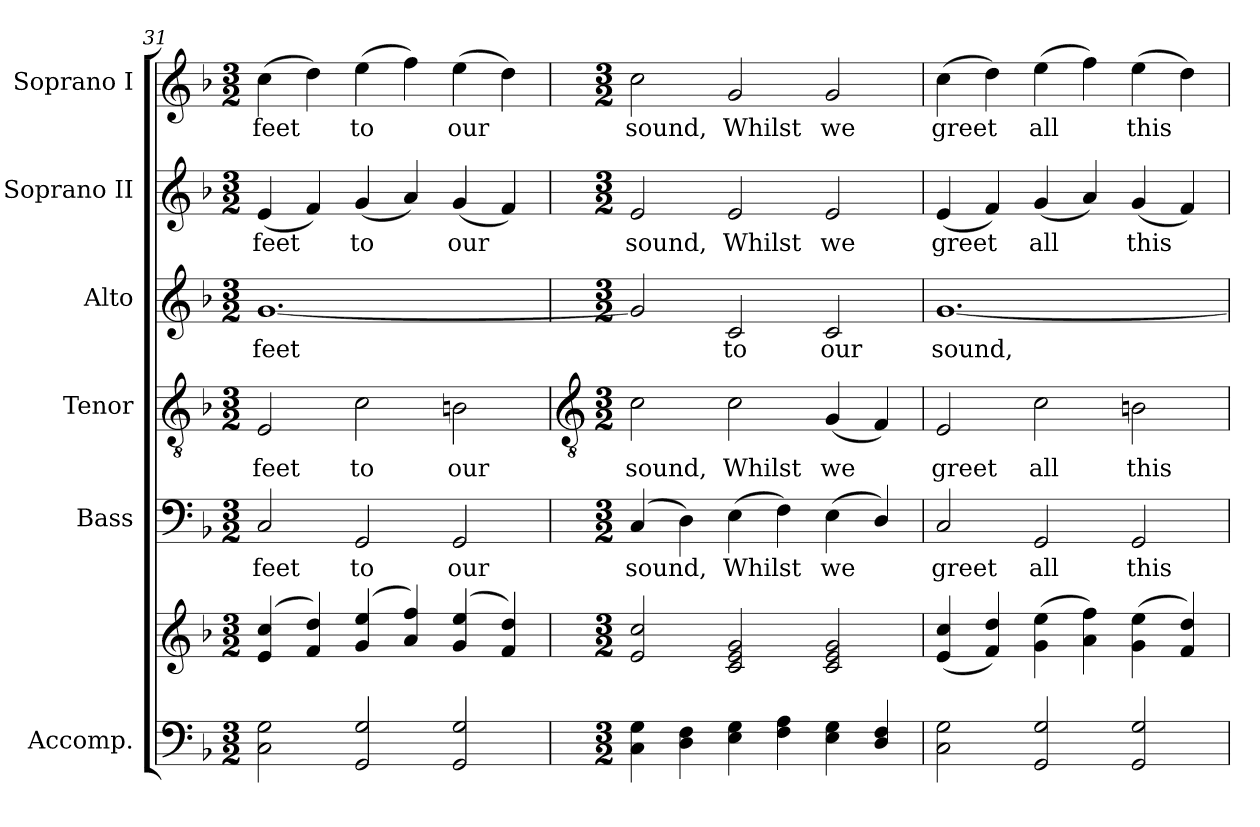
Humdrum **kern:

**kern	**kern	**kern	**text	**kern	**text	**kern	**text	**kern	**text	**kern	**text
*part6	*part6	*part5	*part5	*part4	*part4	*part3	*part3	*part2	*part2	*part1	*part1
*staff7	*staff6	*staff5	*staff5	*staff4	*staff4	*staff3	*staff3	*staff2	*staff2	*staff1	*staff1
*I"Accomp.	*	*I"Bass	*	*I"Tenor	*	*I"Alto	*	*I"Soprano II	*	*I"Soprano I	*
*	*	*I'B	*	*I'T	*	*I'A	*	*I'S II	*	*I'S I	*
*clefF4	*clefG2	*clefF4	*	*clefGv2	*	*clefG2	*	*clefG2	*	*clefG2	*
*k[b-]	*k[b-]	*k[b-]	*	*k[b-]	*	*k[b-]	*	*k[b-]	*	*k[b-]	*
*F:	*F:	*F:	*	*F:	*	*F:	*	*F:	*	*F:	*
*M3/2	*M3/2	*M3/2	*	*M3/2	*	*M3/2	*	*M3/2	*	*M3/2	*
=31	=31	=31	=31	=31	=31	=31	=31	=31	=31	=31	=31
*	*^	*	*	*	*	*	*	*	*	*	*
!	!	!LO:N:vis=1	!	!LO:LY:b	!	!LO:LY:b	!	!LO:LY:b	!	!LO:LY:b	!	!LO:LY:b
2C 2G	(<4e 4cc	1.ryy	2C	feet	2E	feet	[1.g	feet	(<4e	feet	(>4cc	feet
.	4f 4dd)	.	.	.	.	.	.	.	4f)	.	4dd)	.
!	!	!	!	!LO:LY:b	!	!LO:LY:b	!	!	!	!LO:LY:b	!	!LO:LY:b
2GG 2G	(>4g 4ee	.	2GG	to	2c	to	.	.	(<4g	to	(>4ee	to
.	4a 4ff)	.	.	.	.	.	.	.	4a)	.	4ff)	.
!	!	!	!	!LO:LY:b	!	!LO:LY:b	!	!	!	!LO:LY:b	!	!LO:LY:b
2GG 2G	(<4g 4ee	.	2GG	our	2Bn	our	.	.	(<4g	our	(>4ee	our
.	4f 4dd)	.	.	.	.	.	.	.	4f)	.	4dd)	.
*	*v	*v	*	*	*	*	*	*	*	*	*	*
!!LO:LB:g=z
=32	=32	=32	=32	=32	=32	=32	=32	=32	=32	=32	=32
*	*	*	*	*clefGv2	*	*	*	*	*	*	*
*M3/2	*M3/2	*M3/2	*	*M3/2	*	*M3/2	*	*M3/2	*	*M3/2	*
!	!	!	!LO:LY:b	!	!LO:LY:b	!	!	!	!LO:LY:b	!	!LO:LY:b
4C 4G	2e 2cc	(<4C	sound,	2c	sound,	2g]	.	2e	sound,	2cc	sound,
4D 4F	.	4D)	.	.	.	.	.	.	.	.	.
!	!	!	!LO:LY:b	!	!LO:LY:b	!	!LO:LY:b	!	!LO:LY:b	!	!LO:LY:b
4E 4G	2c 2e 2g	(>4E	Whilst	2c	Whilst	2c	to	2e	Whilst	2g	Whilst
4F 4A	.	4F)	.	.	.	.	.	.	.	.	.
!	!	!	!LO:LY:b	!	!LO:LY:b	!	!LO:LY:b	!	!LO:LY:b	!	!LO:LY:b
4E 4G	2c 2e 2g	(<4E	we	(<4G	we	2c	our	2e	we	2g	we
4D/ 4F/	.	4D/)	.	4F)	.	.	.	.	.	.	.
=33	=33	=33	=33	=33	=33	=33	=33	=33	=33	=33	=33
!	!	!	!LO:LY:b	!	!LO:LY:b	!	!LO:LY:b	!	!LO:LY:b	!	!LO:LY:b
2C 2G	(<4e 4cc	2C	greet	2E	greet	[1.g	sound,	(<4e	greet	(>4cc	greet
.	4f 4dd)	.	.	.	.	.	.	4f)	.	4dd)	.
!	!	!	!LO:LY:b	!	!LO:LY:b	!	!	!	!LO:LY:b	!	!LO:LY:b
2GG 2G	(>4g 4ee	2GG	all	2c	all	.	.	(<4g	all	(>4ee	all
.	4a 4ff)	.	.	.	.	.	.	4a)	.	4ff)	.
!	!	!	!LO:LY:b	!	!LO:LY:b	!	!	!	!LO:LY:b	!	!LO:LY:b
2GG 2G	(<4g 4ee	2GG	this	2Bn	this	.	.	(<4g	this	(>4ee	this
.	4f 4dd)	.	.	.	.	.	.	4f)	.	4dd)	.
=	=	=	=	=	=	=	=	=	=	=	=
*-	*-	*-	*-	*-	*-	*-	*-	*-	*-	*-	*-
